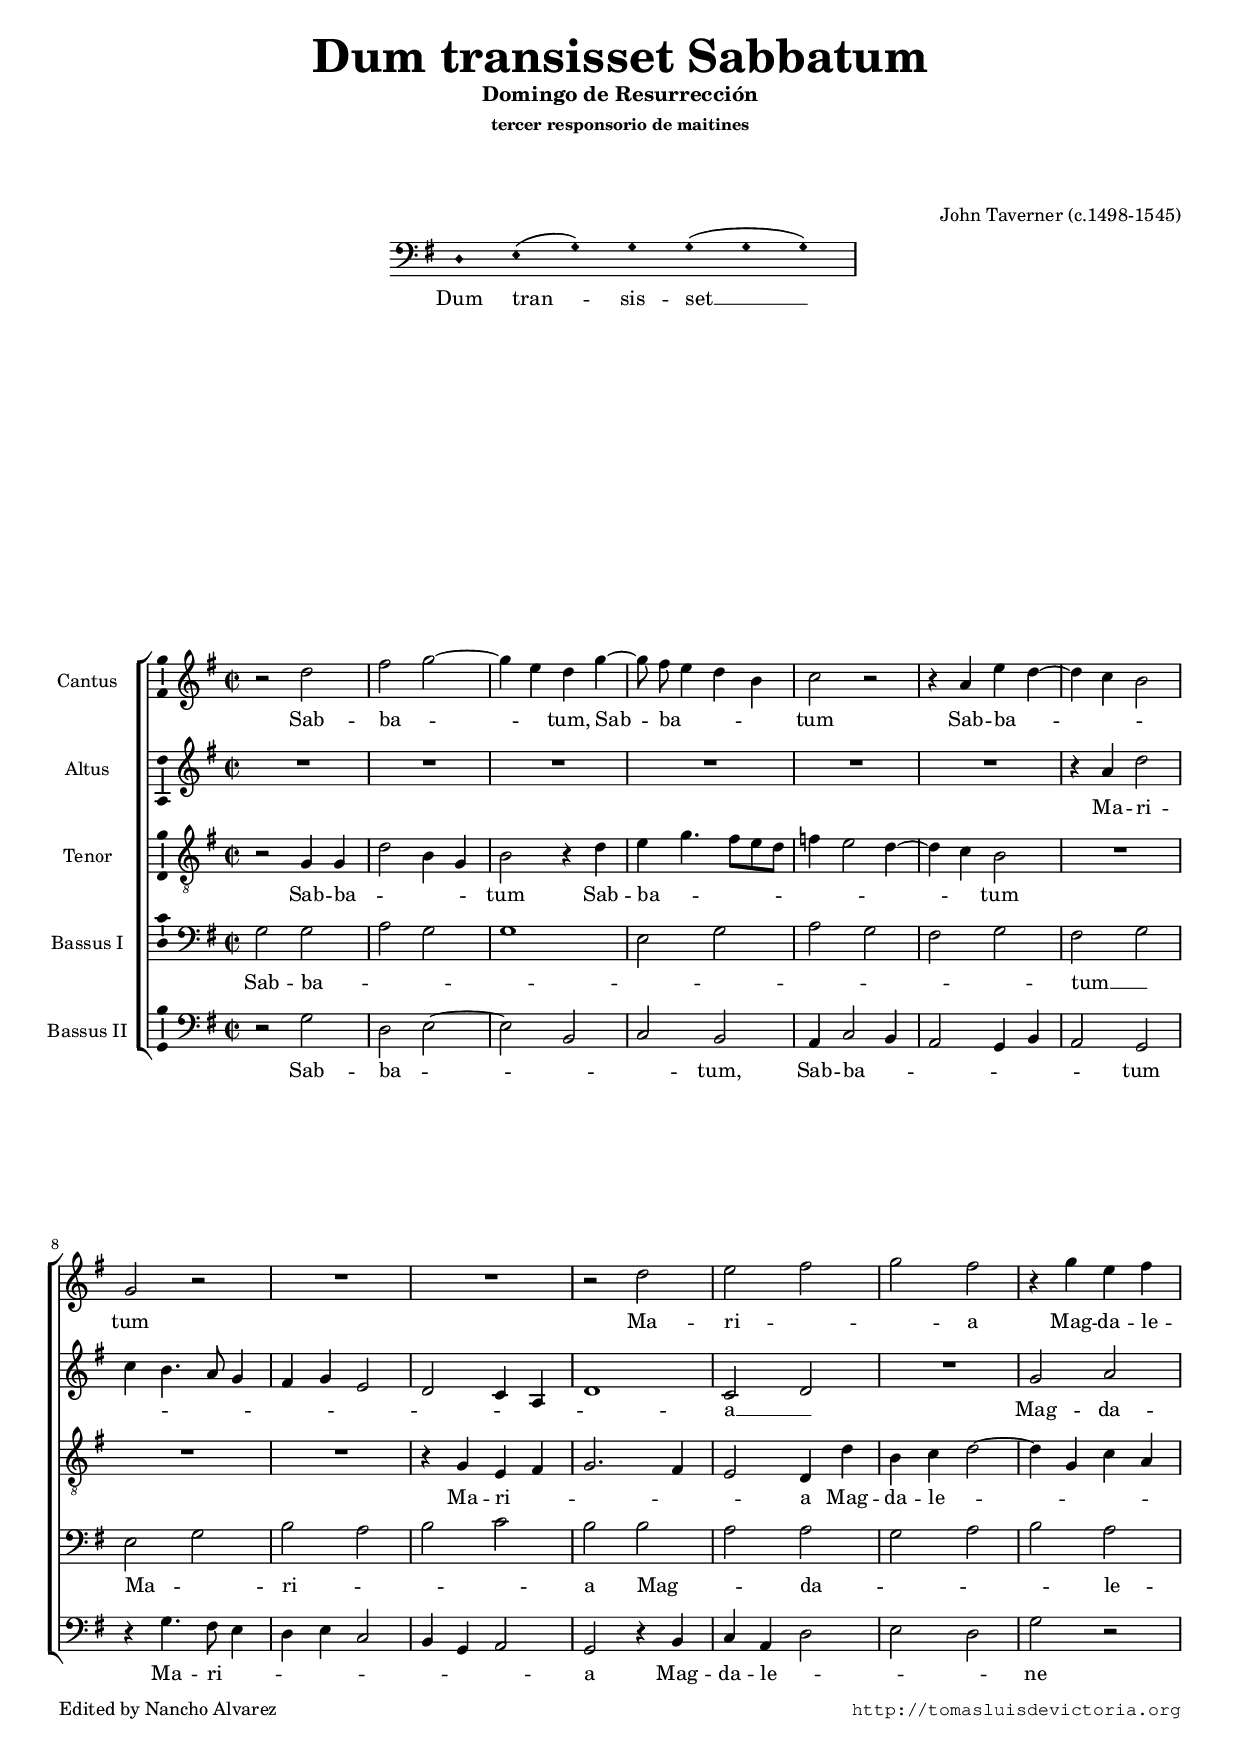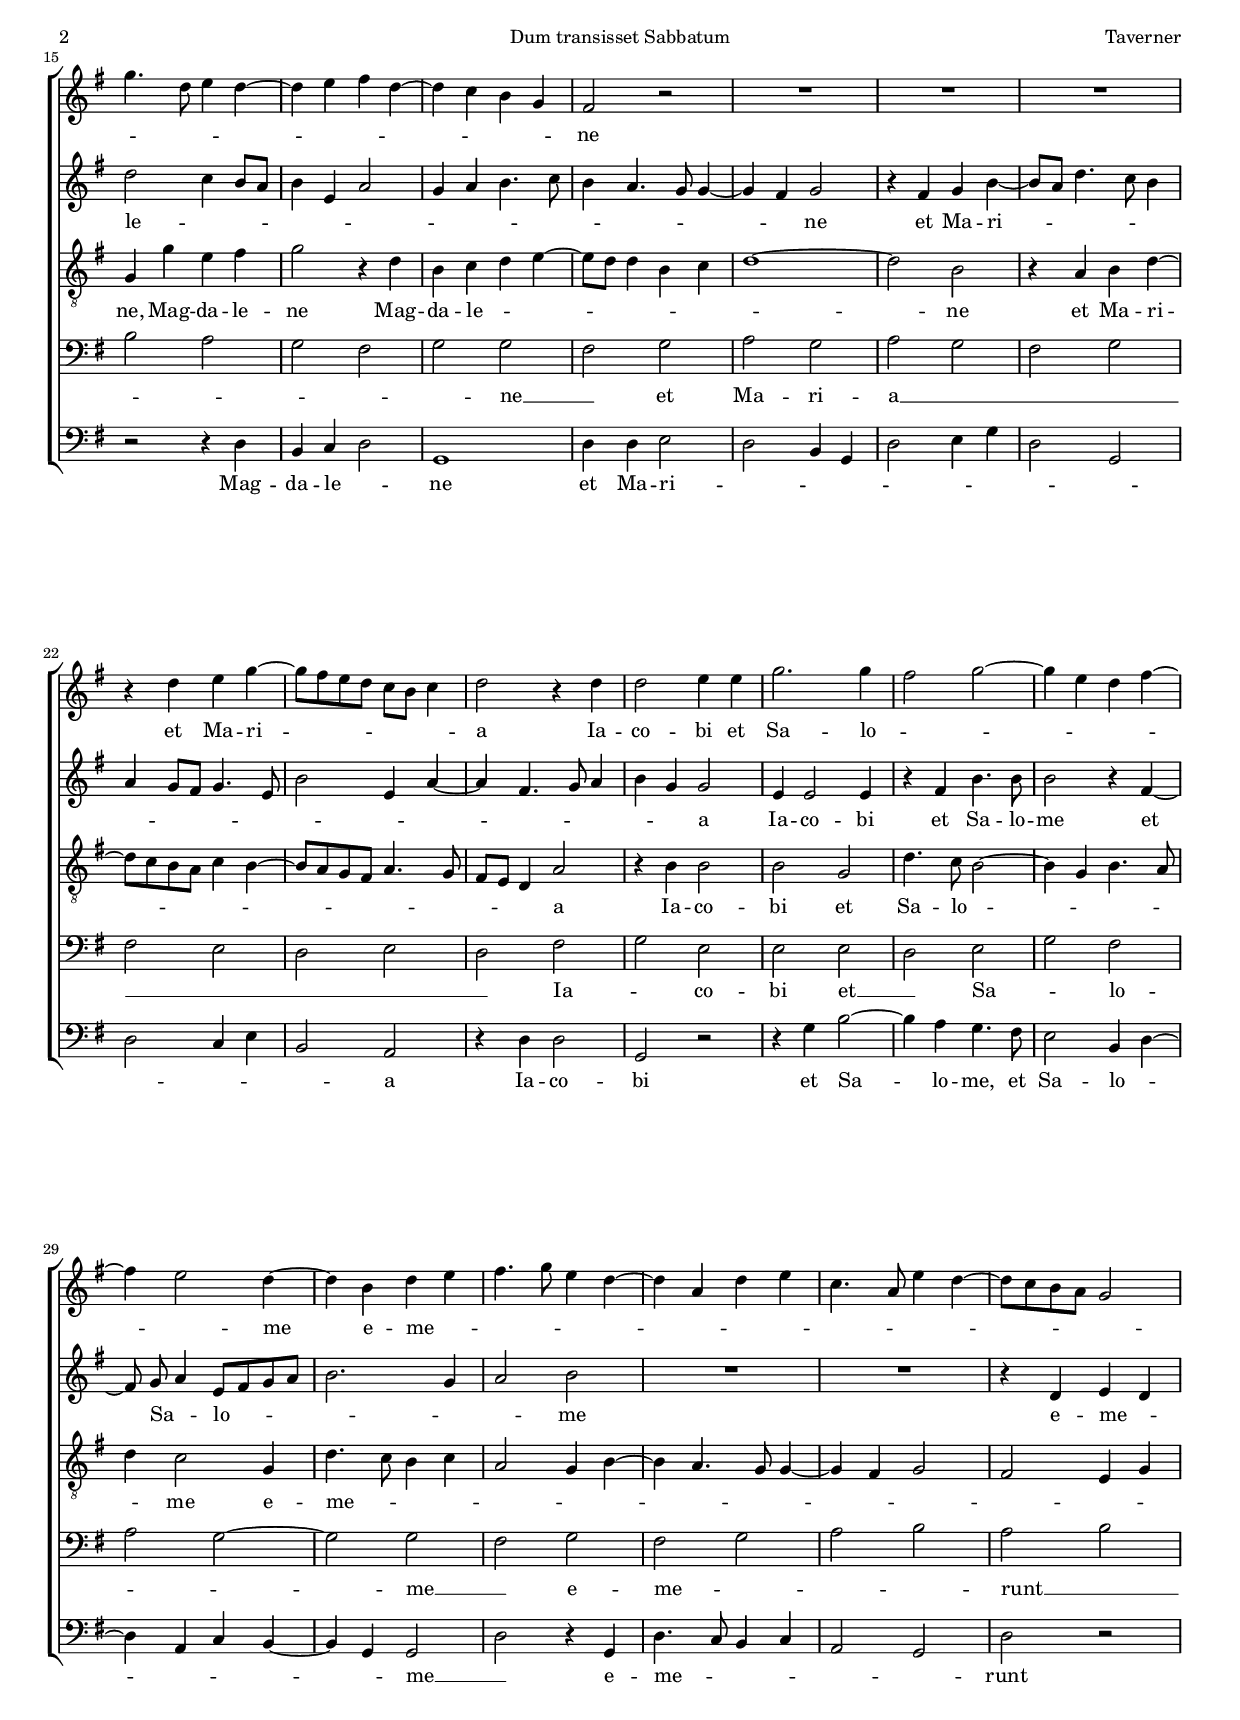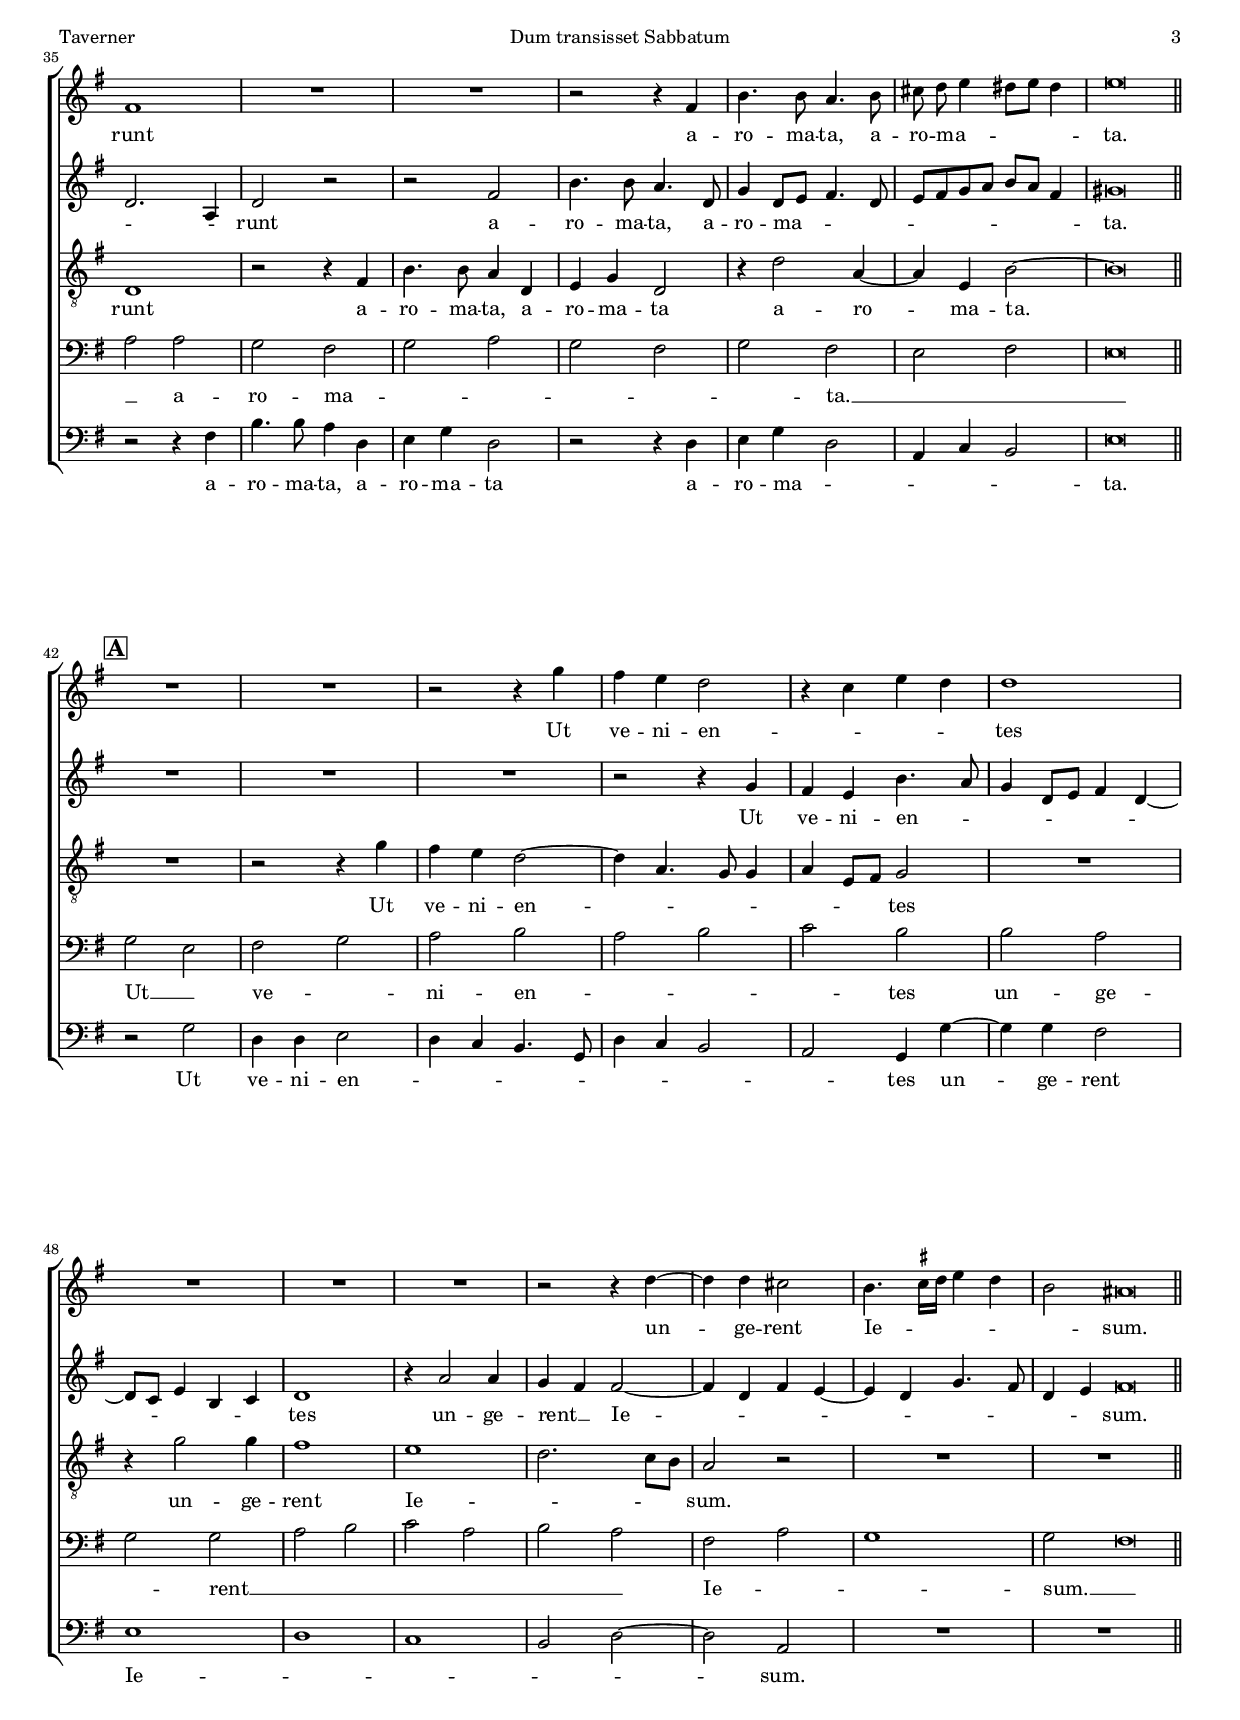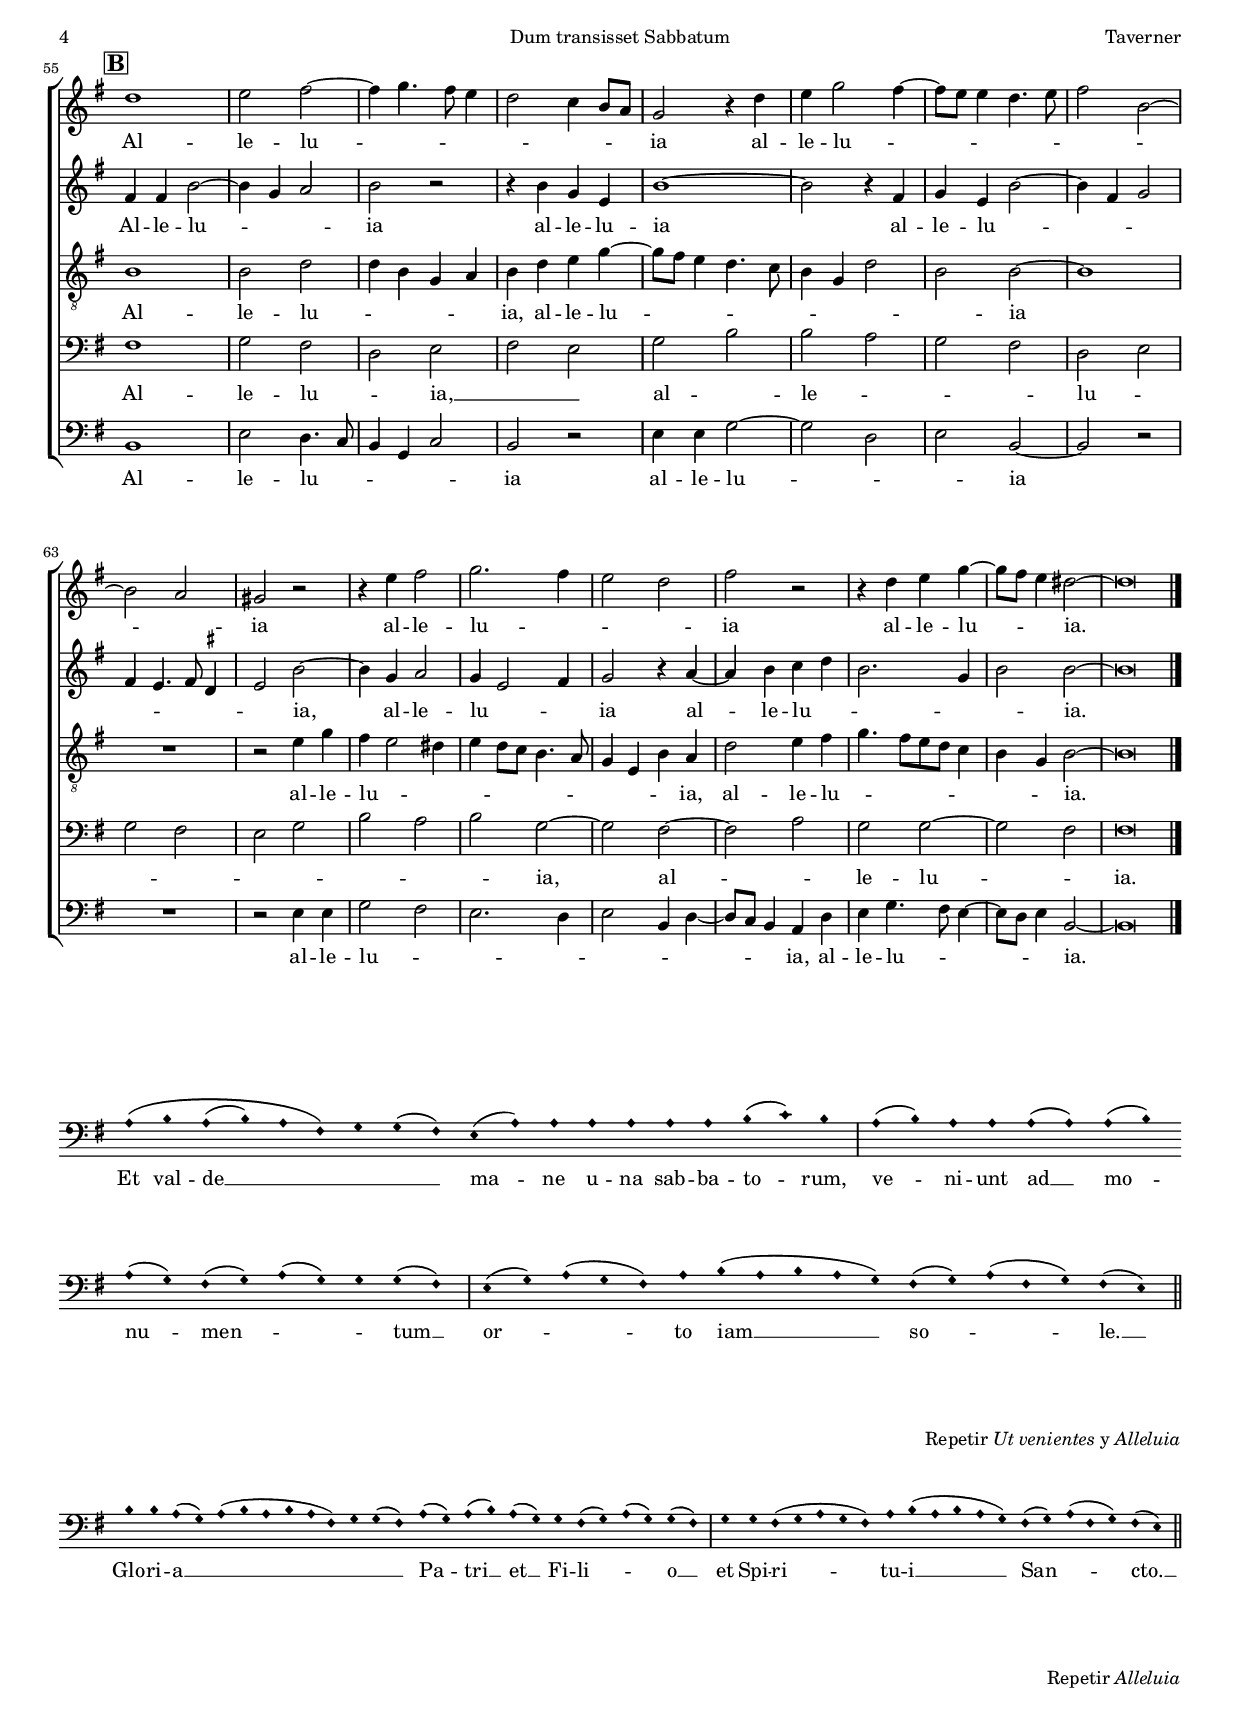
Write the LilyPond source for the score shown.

\version "2.11.45"

#(set-default-paper-size "a4")
#(set-global-staff-size 16)
#(ly:set-option 'point-and-click #f)

ss=\once \set suggestAccidentals = ##t


\header {
	title=\markup{\bigger \bigger \bigger \bigger "Dum transisset Sabbatum" }
	composer="John Taverner (c.1498-1545)"
	subtitle="Domingo de Resurrección"
	subsubtitle=\markup{\column {"tercer responsorio de maitines" " " " " " " }}
	%opus="(-)"
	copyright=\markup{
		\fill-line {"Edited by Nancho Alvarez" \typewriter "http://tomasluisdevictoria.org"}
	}
%	tagline=""
}


\score {
<<
         \new Voice = "canto" {
                 \override Staff.TimeSignature #'stencil = #'()
                 \override Stem   #'transparent = ##t
                 \set Score.timing = ##f
                 \override NoteHead   #'style = #'neomensural         
                 \clef "F" 
                 \key g \major
                 d4 e( g) g g( g g) \bar "|"
         }
         \new Lyrics \lyricsto "canto" {
                 Dum tran -- sis -- set __ 
         }
>>

\layout {
	ragged-right = ##f
	line-width=13.5\cm 
	indent=5.6\cm
	%system-count=1
}
}


global={\key g \major \time 2/2 \skip 1*41 \bar "||" \mark \default \break
				\skip 1*13 \bar "||" \mark \default \break
				\skip 1*17 \bar "|." 
}


cantus=\relative c''{
	r2 d
	fis g ~
	g4 e d g ~
	g8 \noBeam fis e4 d4 b
	c2 r
	r4 a e' d ~
	d4 c b2
	g2 r
	R1
	R1
	r2 d'
	e fis
	g fis
	r4 g e fis
	g4. d8 e4 d ~
	d e fis d ~
	d4 c b g
	fis2 r
	R1
	R
	R
	r4 d' e g ~
	g8 fis e d c b c4
	d2 r4 d
	d2 e4 e g2. g4 
	fis2 g ~
	g4 e d fis ~
	fis e2 d4 ~
	d b d e 
	fis4. g8 e4 d ~
	d a d e
	c4. a8 e'4 d ~
	d8 c b a g2
	fis1
	R
	R
	r2 r4 fis 
	b4. b8 a4. b8
	cis \noBeam d e4 dis8 e8 dis4
	e\breve*1/2
%A
	R1
	R
	r2 r4 g
	fis e d2
	r4 c e d
	d1
	R
	R
	R
	r2 r4 d ~
	d d cis2
	b4. \ss cis16 d e4 d
	b2 ais\breve*1/4
%B
	d1
	e2 fis ~
	fis4 g4. fis8 e4
	d2 c4 b8 a 
	g2 r4 d'
	e g2 fis4 ~
	fis8 e e4 d4. e8
	fis2 b, ~
	b a 
	gis r
	r4 e' fis2
	g2. fis4
	e2 d
	fis r
	r4 d e g ~
	g8 fis e4 dis 2 ~
	dis\breve*1/2
}

altus=\relative c''{
	R1
	R
	R
	R
	R
	R 
	r4 a d2
	c4 b4. a8 g4
	fis g e2
	d2 c4 a 
	d1
	c2 d
	R1
	g2 a
	d c4 b8 a
	b4 e, a2
	g4 a b4. c8
	b4 a4. g8 g4 ~
	g fis g2
	r4 fis g b ~
	b8 a8 d4. c8 b4
	a g8 fis g4. e8
	b'2 e,4 a ~
	a fis4. g8 a4
	b4 g g2
	e4 e2 e4 
	r4 fis b4. b8
	b2 r4 fis ~
	fis8 \noBeam g a4 e8 fis g a
	b2. g4
	a2 b
	R1
	R
	r4 d, e d
	d2. a4
	d2 r
	r2 fis
	b4. b8 a4. d,8
	g4 d8 e fis4. d8
	e8 fis g a b a fis4
	gis\breve*1/2
%A
	R1
	R
	R
	r2 r4 g 
	fis e b'4. a8 
	g4 d8 e fis4 d ~
	d8 c e4 b c
	d1
	r4 a'2 a4 
	g4 fis fis2 ~
	fis4 d fis e ~
	e d g4. fis8
	d4 e fis\breve*1/4
%B
	fis4 fis b2 ~
	b4 g a2
	b r
	r4 b g e 
	b'1 ~
	b2 r4 fis
	g e b'2 ~
	b4 fis g2
	fis4 e4. fis8 \ss dis4 
	e2 b' ~
	b4 g a2
	g4 e2 fis4 
	g2 r4 a ~
	a b c d
	b2. g4 
	b2 b2 ~
	b\breve*1/2
}

tenor=\relative c'{
	r2 g4 g
	d'2 b4 g
	b2 r4 d
	e g4. fis8 e d
	f4 e2 d4 ~
	d c b2 
	R1
	R
	R
	r4 g e fis
	g2. fis4
	e2 d4 d'
	b c d2 ~
	d4 g, c a 
	g g' e fis
	g2 r4 d
	b c d e ~
	e8 d d4 b c 
	d1 ~
	d2 b 
	r4 a b d ~
	d8 c b a c4 b ~ 
	b8 a g fis a4. g8
	fis e d4 a'2
	r4 b b2
	b g
	d'4. c8 b2 ~
	b4 g b4. a8
	d4 c2 g4
	d'4. c8 b4 c 
	a2 g4 b ~
	b a4. g8 g4 ~
	g fis g2
	fis e4 g
	d1
	r2 r4 fis
	b4. b8 a4 d,
	e g d2
	r4 d'2 a4 ~
	a e b'2 ~
	b\breve*1/2
%A
	R1
	r2 r4 g'
	fis4 e d2 ~
	d4 a4. g8 g4
	a4 e8 fis g2
	R1
	r4 g'2 g4
	fis1
	e
	d2. c8 b
	a2 r
	R1
	R
%B
	b1
	b2 d
	d4 b g a
	b d e g ~
	g8 fis e4 d4. c8
	b4 g d'2
	b b ~
	b1
	R1
	r2 e4 g
	fis e2 dis4
	e4 d8 c b4. a8
	g4 e b' a
	d2 e4 fis
	g4. fis8[ e d] c4
	b4 g b2 ~
	b\breve*1/2
}

bassus=\relative c'{
	g2 g
	a g
	g1 
	e2 g
	a g
	fis g
	fis g
	e g
	b a
	b c
	b b
	a a
	g a
	b a
	b a
	g fis
	g g
	fis g
	a g
	a g
	fis g
	fis e
	d e
	d fis
	g e
	e e
	d e
	g fis
	a g ~
	g2 g
	fis g 
	fis g
	a b
	a b
	a a
	g fis
	g a
	g fis
	g fis
	e fis
	e\breve*1/2
%A
	g2 e
	fis g 
	a b
	a b
	c b 
	b a
	g g 
	a b
	c a
	b a 
	fis a 
	g1
	g2 fis\breve*1/4
%B
	fis1
	g2 fis 
	d e 
	fis e
	g b
	b a
	g fis
	d e
	g fis
	e g
	b a
	b g ~
	g fis ~
	fis a
	g g ~
	g fis
	fis\breve*1/2
}

bassusdos=\relative c'{
	r2 g
	d e ~
	e b
	c b
	a4 c2 b4
	a2 g4 b
	a2 g
	r4 g'4. fis8 e4
	d e c2
	b4 g a2
	g r4 b
	c a d2
	e d 
	g r
	r r4 d
	b c d2
	g,1
	d'4 d e2
	d b4 g
	d'2 e4 g
	d2 g,
	d' c4 e
	b2 a
	r4 d4 d2
	g, r
	r4 g' b2 ~
	b4 a g4. fis8
	e2 b4 d ~
	d a c b ~
	b g g2
	d'2 r4 g,
	d'4. c8 b4 c
	a2 g
	d'2 r
	r2 r4 fis4
	b4. b8 a4 d,
	e g d2
	r2 r4 d 
	e g d2
	a4 c b2
	e\breve*1/2
%A
	r2 g
	d4 d e2
	d4 c b4. g8
	d'4 c b2
	a g4 g' ~
	g g fis2
	e1
	d
	c
	b2 d ~
	d a 
	R1
	R
%B
	b1
	e2 d4. c8 
	b4 g c2
	b r
	e4 e g2 ~
	g d
	e b ~
	b r
	R1
	r2 e4 e
	g2 fis
	e2. d4
	e2 b4 d ~
	d8 c b4 a d
	e g4. fis8 e4 ~
	e8 d e4 b2 ~
	b\breve*1/2
}

textocantus=\lyricmode{
Sab -- ba -- _ _ _ tum,
Sab -- _ ba -- _ _ _ tum
Sab -- ba -- _ _ _ _ tum
Ma -- ri -- _ _ a
Mag -- da -- le -- _ _ _ _ _ _ _ _ _ _ _ _ ne
et Ma -- ri -- _ _ _ _ _ _ _ a
Ia -- co -- bi et Sa -- lo -- _ _ _ _ _ _ _ _ me _
e -- me -- _ _ _ _ _ _ _ _ _ _ _ _ _ _ _ _ _ _ runt
a -- ro -- ma -- ta,
a -- ro -- ma -- _ _ _ _ ta.
Ut ve -- ni -- en -- _ _ _ tes
un -- _ ge -- rent
Ie -- _ _ _ _ _ sum.
Al -- le -- lu -- _ _ _ _ _ _ _ _ ia
al -- le -- lu -- _ _ _ _ _ _ _ _ _ _ ia
al -- le -- lu -- _ _ _ ia
al -- le -- lu -- _ _ _ ia. _
}

textoaltus=\lyricmode{
Ma -- ri -- _ _ _ _ _ _ _ _ _ _ _ a __ _ 
Mag -- da -- le -- _ _ _ _ _ _ _ _ _ _ _ _ _ _ _ _ ne
et Ma -- ri -- _ _ _ _ _ _ _ _ _ _ _ _ _ _ _ _ _ _ _ a
Ia -- co -- bi
et Sa -- lo -- me
et _ Sa -- _ lo -- _ _ _ _ _ _ me
e -- me -- _ _ _ runt
a -- ro -- ma -- ta,
a -- ro -- ma -- _ _ _ _ _ _ _ _ _ _ ta.
Ut ve -- ni -- en -- _ _ _ _ _ _ _ _ _ _ _ tes
un -- ge -- rent __ _ Ie -- _ _ _ _ _ _ _ _ _ _ sum.
Al -- le -- lu -- _ _ _ ia
al -- le -- lu -- ia _
al -- le -- lu -- _ _ _ _ _ _ _ _ _ ia, _
al -- le -- lu -- _ _ ia
al -- _ le -- lu -- _ _ _ _ ia. _
}

textotenor=\lyricmode{
Sab -- ba -- _ _ _ tum
Sab -- ba -- _ _ _ _ _ _ _ _ _ tum
Ma -- ri -- _ _ _ _ a Mag -- da -- le -- _ _ _ _ _ ne,
Mag -- da -- le -- ne
Mag -- da -- le -- _ _ _ _ _ _ _ _ _ ne
et Ma -- ri -- _ _ _ _ _ _ _ _ _ _ _ _ _ _ _ a
Ia -- co -- bi et Sa -- lo -- _ _ _ _ _ _ me
e -- me -- _ _ _ _ _ _ _ _ _ _ _ _ _ _ _ _ runt
a -- ro -- ma -- ta,
a -- ro -- ma -- ta
a -- ro -- _ ma -- ta. _
Ut ve -- ni -- en -- _ _ _ _ _ _ _ tes
un -- ge -- rent Ie -- _ _ _ sum.
Al -- le -- lu -- _ _ _ _ ia,
al -- le -- lu -- _ _ _ _ _ _ _ _ _ ia _
al -- le -- lu -- _ _ _ _ _ _ _ _ _ _ ia,
al -- le -- lu -- _ _ _ _ _ _ _ ia. _
}

textobassus=\lyricmode{
Sab -- ba -- _ _ _ _ _ _ _ _ _ tum __ _ 
Ma -- _ ri -- _ _ _ a Mag -- _ da -- _ _ _ le -- _ _ _ _ _ ne __ _ 
et Ma -- ri -- a __ _ _ _ _ _ _ _ _ 
Ia -- _ co -- bi et __ _ Sa -- _ lo -- _ _ _ me __ _ 
e -- me -- _ _ _ runt __ _ _
a -- ro -- ma -- _ _ _ _ _ ta. __ _ _ _ 
Ut __ _ ve -- _ ni -- en -- _ _ _ tes 
un -- ge -- _ rent __ _ _ _ _ _ _ Ie -- _ _ sum. __ _ 
Al -- le -- lu -- _ ia, __ _ _ 
al -- _ le -- _ _ _ lu -- _ _ _ _ _ _ _ _ ia, _
al -- _ _ le -- lu -- _ _ ia.
}

textobassusdos=\lyricmode{
Sab -- ba -- _ _ _ _ tum,
Sab -- ba -- _ _ _ _ _ tum
Ma -- ri -- _ _ _ _ _ _ _ a 
Mag -- da -- le -- _ _ _ ne
Mag -- da -- le -- _ ne
et Ma -- ri -- _ _ _ _ _ _ _ _ _ _ _ _ a
Ia -- co -- bi
et Sa -- _ lo -- me,
et Sa -- lo -- _ _ _ _ _ _ _ me __ _ 
e -- me -- _ _ _ _ _ runt
a -- ro -- ma -- ta,
a -- ro -- ma -- ta
a -- ro -- ma -- _ _ _ _ ta.
Ut ve -- ni -- en -- _ _ _ _ _ _ _ _ tes
un -- _ ge -- rent
Ie -- _ _ _ _ _ sum.
Al -- le -- lu -- _ _ _ _ ia
al -- le -- lu -- _ _ _ ia _
al -- le -- lu -- _ _ _ _ _ _ _ _ _ ia,
al -- le -- lu -- _ _ _ _ _ ia. _
}


\score {
\new ChoirStaff<<

	\new Staff <<\global
	\new Voice="v1" {
		\set Staff.instrumentName="Cantus " 
		\clef "treble"
		\cantus }
	\new Lyrics \lyricsto "v1" {\textocantus }
	>>

	
	\new Staff << \global
	\new Voice="v2" {
		\set Staff.instrumentName="Altus "
		\clef "treble" 
		\altus}
	\new Lyrics \lyricsto "v2" {\textoaltus }
	>>

	
	\new Staff <<\global
	\new Voice="v3" {
		\set Staff.instrumentName="Tenor "
		\clef "G_8"
		\tenor }
	\new Lyrics \lyricsto "v3" {\textotenor }
	>>
	

	\new Staff <<\global
	\new Voice="v4" {
		\set Staff.instrumentName="Bassus I "
		\clef "bass" 
		\bassus }
	\new Lyrics \lyricsto "v4" {\textobassus}
	>>

	\new Staff <<\global
	\new Voice="v5" {
		\set Staff.instrumentName="Bassus II "
		\clef "bass" 
		\bassusdos }
	\new Lyrics \lyricsto "v5" {\textobassusdos }
	>>

	
>>

\layout{ 
	%\context {\Lyrics \override VerticalAxisGroup #'minimum-Y-extent = #'(-0 . 0) }
	\context {\Score \override BarNumber #'padding = #2
		  markFormatter = #format-mark-box-letters


	}
	\context {\Lyrics 
		%\override LyricText #'font-size = #2 
		\override LyricHyphen #'minimum-distance = #0.33
	}\context {\Voice melismaBusyProperties = #'() }
	%\context { \RemoveEmptyStaffContext }
	\context {\Staff \consists Ambitus_engraver }
	system-count=10
}

%\midi {}

}


\score {
<<
         \new Voice = "canto" {
		\set melismaBusyProperties = #'()
                 \override Staff.TimeSignature #'stencil = #'()
                 \override Stem   #'transparent = ##t
                 \set Score.timing = ##f
                 \override NoteHead   #'style = #'neomensural         
                 \clef "F" 
                 \key g \major
                 a4\( b a( b) a fis\) g g( fis) e( a) a a a a a b( c') b \bar "|"
	       a( b) a a a( a) a( b) \bar "" a( g) fis( g) a( g) g g( fis) \bar "|"
                 e( g) a( g fis) a b( a b a g) fis( g) a( fis g) fis( e) \bar "||"
         }
         \new Lyrics \lyricsto "canto" {
          Et val -- de __ _ _ _ _ _ _ ma -- _ ne u -- na sab -- ba -- to -- _ rum,
	ve -- _ ni -- unt ad __ _ mo -- _ nu -- _ men -- _ _ _ _ tum __ _ 
	or -- _ _ _ _ to iam __ _ _ _ _ so -- _ _ _ _ le. __ _ 
         }
>>

\layout {
	ragged-right = ##f
	%line-width=19\cm 
	indent=0\cm
	system-count=2
}
}

\markup {\fill-line { " " \line{Repetir \italic "Ut venientes" y \italic "Alleluia"}}}

\markup { " " }

\markup { " " }

\score {
<<
         \new Voice = "canto" {
		\set melismaBusyProperties = #'()
                 \override Staff.TimeSignature #'stencil = #'()
                 \override Stem   #'transparent = ##t
                 \set Score.timing = ##f
                 \override NoteHead   #'style = #'neomensural         
                 \clef "F" 
                 \key g \major
                 b4 b a( g) a( b a b a fis) g g( fis) a( g) a( b) a( g) g fis( g) a( g) g( fis) \bar "|"
		g g fis( g a g fis) a b( a b a g) fis( g) a( fis g) fis( e) \bar "||"
         }
         \new Lyrics \lyricsto "canto" {
                 Glo -- ri -- a __ _ _ _ _ _ _ _ _ _ _ Pa -- _ tri __ _ et __ _ Fi -- li -- _ _ _ o __ _ 
		et Spi -- ri -- _ _ _ _ tu -- i __ _ _ _ _ San -- _ _ _ _ cto. __ _  
         }
>>

\layout {
	ragged-right = ##f
	%line-width=19\cm 
	indent=0\cm
	system-count=1
}
}

\markup{\fill-line { " " \line{Repetir \italic "Alleluia"}}}


\paper{
	evenHeaderMarkup=\markup  \fill-line { \fromproperty #'page:page-number-string "Dum transisset Sabbatum" "Taverner" }
	oddHeaderMarkup= \markup  \fill-line { \on-the-fly #not-first-page "Taverner" \on-the-fly #not-first-page "Dum transisset Sabbatum" \on-the-fly #not-first-page \fromproperty #'page:page-number-string }
	line-width=19.0\cm
	between-system-padding = 0
	ragged-last-bottom = ##f
	head-separation = 1\mm
	foot-separation = 2\mm
}
